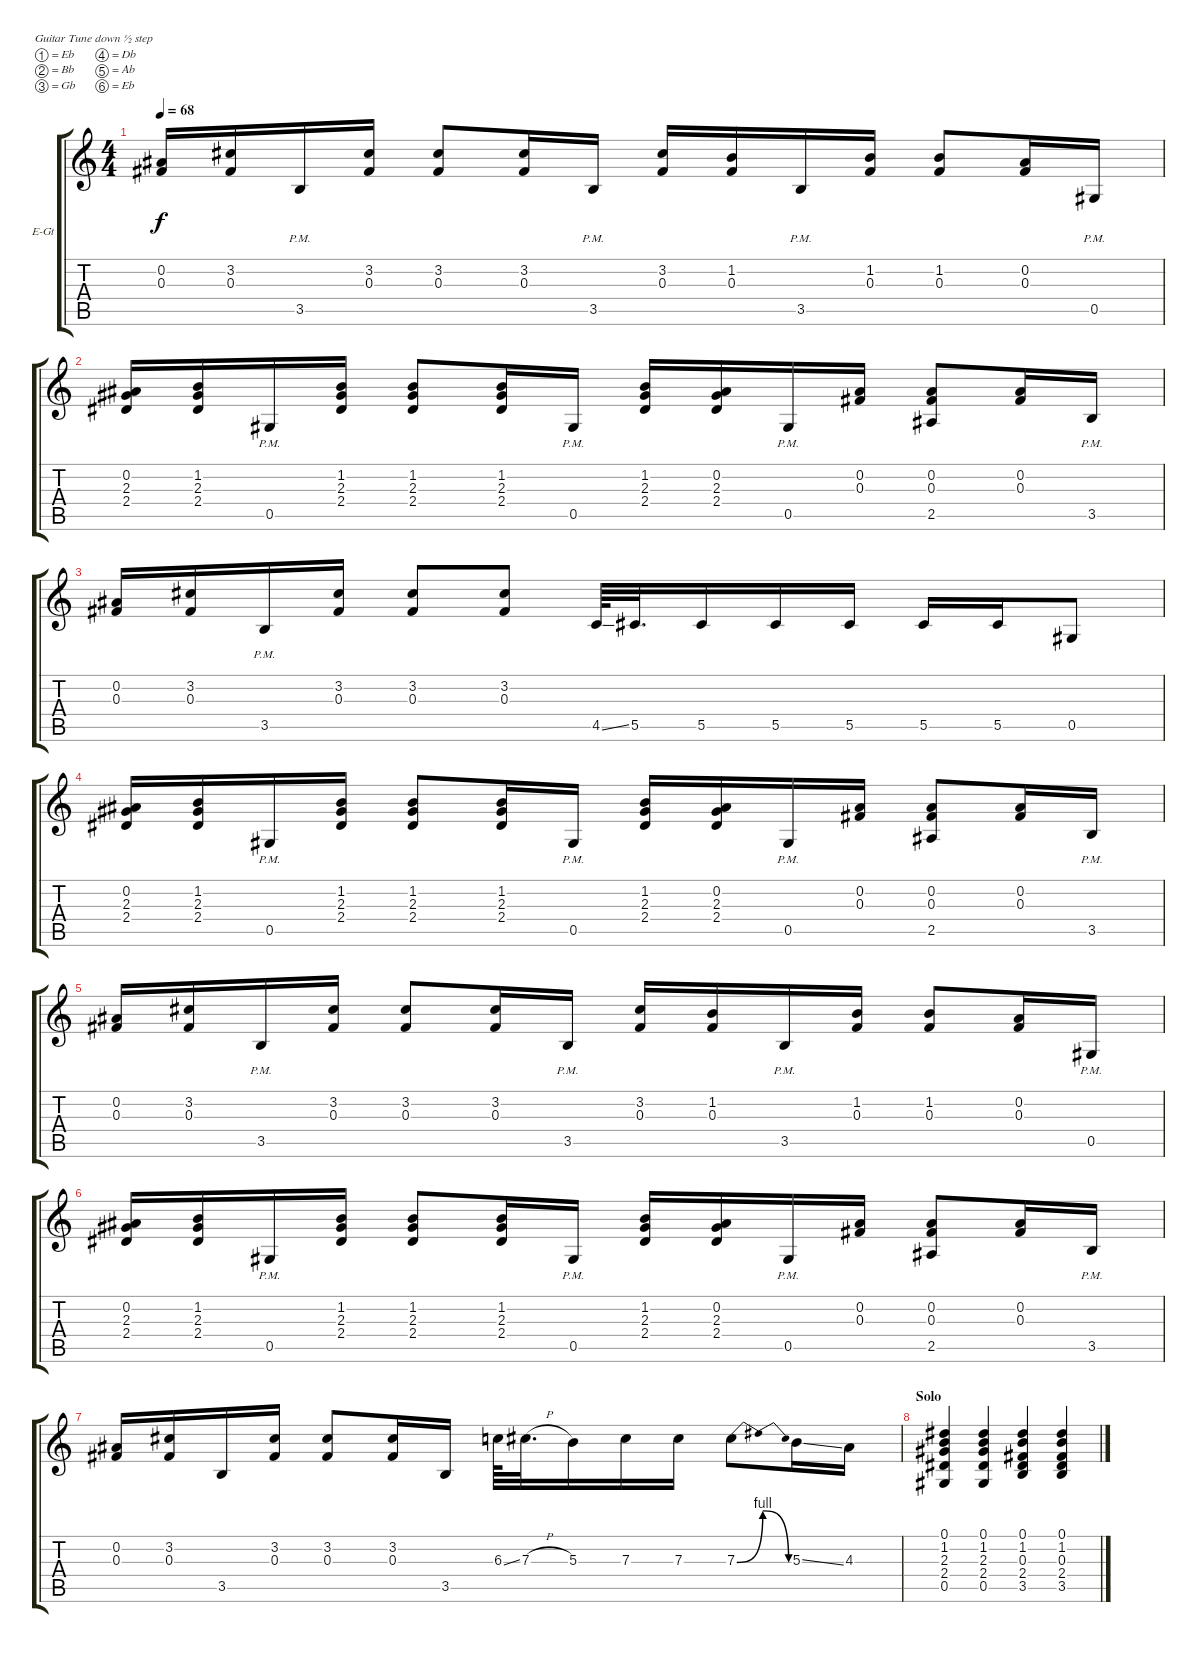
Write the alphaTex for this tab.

\bracketExtendMode groupsimilarinstruments
\firstSystemTrackNameOrientation horizontal
\otherSystemsTrackNameOrientation horizontal
\track ("Igor'" "E-Gt") {instrument overdrivenguitar}
\staff {score tabs}
\tuning (Eb4 Bb3 Gb3 Db3 Ab2 Eb2)
\ts (4 4)
\tempo 68
\clef g2
\ks c
(0.2 0.3).16{dy f} (3.2 0.3).16 3.5{pm}.16 (3.2 0.3).16 (3.2 0.3).8 (3.2 0.3).16 3.5{pm}.16 (3.2 0.3).16 (1.2 0.3).16 3.5{pm}.16 (1.2 0.3).16 (1.2 0.3).8 (0.2 0.3).16 0.5{pm}.16 |
(0.2 2.3 2.4).16 (1.2 2.3 2.4).16 0.5{pm}.16 (1.2 2.3 2.4).16 (1.2 2.3 2.4).8 (1.2 2.3 2.4).16 0.5{pm}.16 (1.2 2.3 2.4).16 (0.2 2.3 2.4).16 0.5{pm}.16 (0.2 0.3).16 (0.2 0.3 2.5).8 (0.2 0.3).16 3.5{pm}.16 |
(0.2 0.3).16 (3.2 0.3).16 3.5{pm}.16 (3.2 0.3).16 (3.2 0.3).8 (3.2 0.3).8 4.5{ss}.64 5.5.32{d} 5.5.16 5.5.16 5.5.16 5.5.16 5.5.16 0.5.8 |
(0.2 2.3 2.4).16 (1.2 2.3 2.4).16 0.5{pm}.16 (1.2 2.3 2.4).16 (1.2 2.3 2.4).8 (1.2 2.3 2.4).16 0.5{pm}.16 (1.2 2.3 2.4).16 (0.2 2.3 2.4).16 0.5{pm}.16 (0.2 0.3).16 (0.2 0.3 2.5).8 (0.2 0.3).16 3.5{pm}.16 |
(0.2 0.3).16 (3.2 0.3).16 3.5{pm}.16 (3.2 0.3).16 (3.2 0.3).8 (3.2 0.3).16 3.5{pm}.16 (3.2 0.3).16 (1.2 0.3).16 3.5{pm}.16 (1.2 0.3).16 (1.2 0.3).8 (0.2 0.3).16 0.5{pm}.16 |
(0.2 2.3 2.4).16 (1.2 2.3 2.4).16 0.5{pm}.16 (1.2 2.3 2.4).16 (1.2 2.3 2.4).8 (1.2 2.3 2.4).16 0.5{pm}.16 (1.2 2.3 2.4).16 (0.2 2.3 2.4).16 0.5{pm}.16 (0.2 0.3).16 (0.2 0.3 2.5).8 (0.2 0.3).16 3.5{pm}.16 |
(0.2 0.3).16 (3.2 0.3).16 3.5.16 (3.2 0.3).16 (3.2 0.3).8 (3.2 0.3).16 3.5.16 6.3{ss}.64 7.3{h}.32{d} 5.3.16 7.3.16 7.3.16 7.3{be (bendrelease 0 0 30 4 30 4 60 0)}.8 5.3{ss}.16 4.3.16 |
\section ("" "Solo")
(2.3 2.4 0.5 1.2 0.1).4 (2.3 2.4 0.5 1.2 0.1).4 (0.3 2.4 3.5 1.2 0.1).4 (0.3 2.4 3.5 1.2 0.1).4
